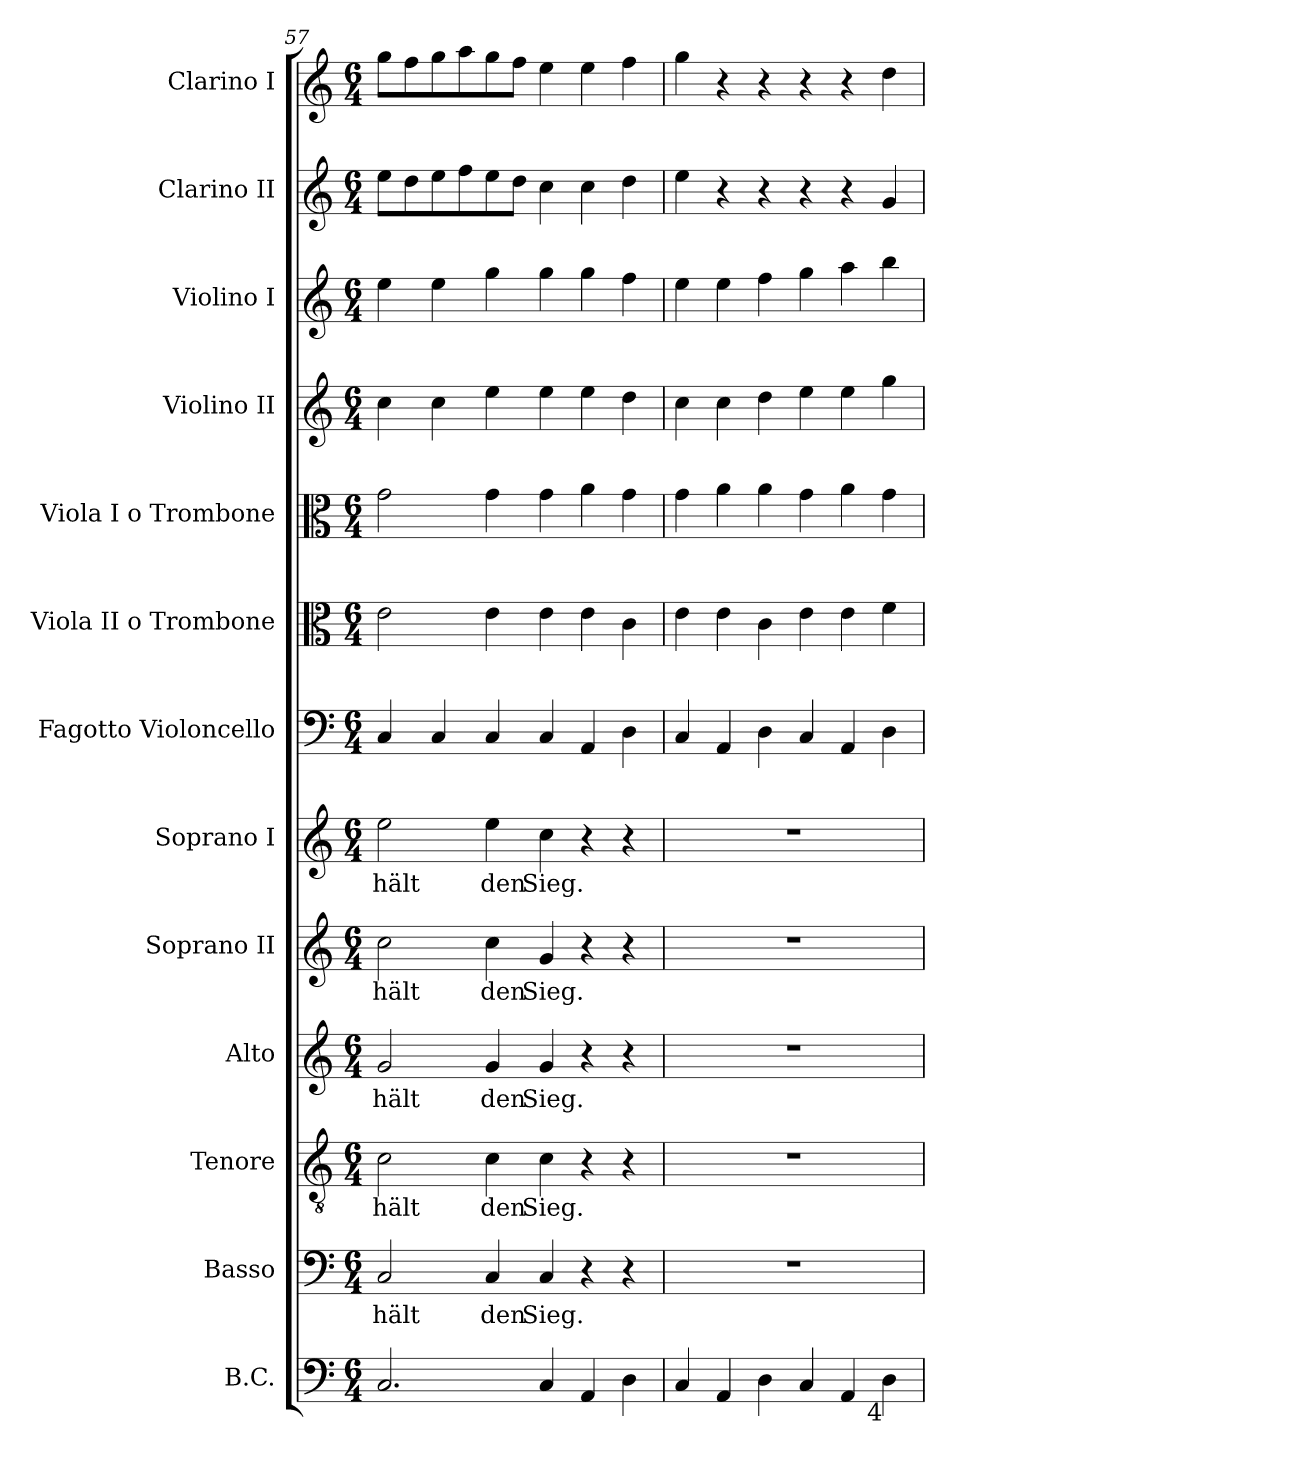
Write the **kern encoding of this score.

**kern	**kern	**text	**kern	**text	**kern	**text	**kern	**text	**kern	**text	**kern	**kern	**kern	**kern	**kern	**kern	**kern
*part13	*part12	*part12	*part11	*part11	*part10	*part10	*part9	*part9	*part8	*part8	*part7	*part6	*part5	*part4	*part3	*part2	*part1
*staff13	*staff12	*staff12	*staff11	*staff11	*staff10	*staff10	*staff9	*staff9	*staff8	*staff8	*staff7	*staff6	*staff5	*staff4	*staff3	*staff2	*staff1
*I"B.C.	*I"Basso	*	*I"Tenore	*	*I"Alto	*	*I"Soprano II	*	*I"Soprano I	*	*I"Fagotto Violoncello	*I"Viola II o Trombone	*I"Viola I o Trombone	*I"Violino II	*I"Violino I	*I"Clarino II	*I"Clarino I
*	*I'B.	*	*I'T.	*	*	*	*I'S.	*	*I'S.	*	*I'Fg.	*I'Vla.	*I'Vla.	*I'Vln. II	*I'Vln. I	*	*
*clefF4	*clefF4	*	*clefGv2	*	*clefG2	*	*clefG2	*	*clefG2	*	*clefF4	*clefC3	*clefC3	*clefG2	*clefG2	*clefG2	*clefG2
*	*	*	*ITrd7c12	*	*	*	*	*	*	*	*	*	*	*	*	*	*
*k[]	*k[]	*	*k[]	*	*k[]	*	*k[]	*	*k[]	*	*k[]	*k[]	*k[]	*k[]	*k[]	*k[]	*k[]
*C:	*C:	*	*C:	*	*C:	*	*C:	*	*C:	*	*C:	*C:	*C:	*C:	*C:	*C:	*C:
*M6/4	*M6/4	*	*M6/4	*	*M6/4	*	*M6/4	*	*M6/4	*	*M6/4	*M6/4	*M6/4	*M6/4	*M6/4	*M6/4	*M6/4
=57	=57	=57	=57	=57	=57	=57	=57	=57	=57	=57	=57	=57	=57	=57	=57	=57	=57
!	!	!LO:LY:b:color=#000000	!	!	!	!	!	!	!	!	!	!	!	!	!	!	!
!	!	!	!	!LO:LY:b:color=#000000	!	!	!	!	!	!	!	!	!	!	!	!	!
!	!	!	!	!	!	!LO:LY:b:color=#000000	!	!	!	!	!	!	!	!	!	!	!
!	!	!	!	!	!	!	!	!LO:LY:b:color=#000000	!	!	!	!	!	!	!	!	!
!	!	!	!	!	!	!	!	!	!	!LO:LY:b:color=#000000	!	!	!	!	!	!	!
2.Ci/	2Ci/	-hält	2Ci\	-hält	2gi/	-hält	2cci\	-hält	2eei\	-hält	4Ci/	2ei\	2gi\	4cci\	4eei\	8eei\L	8ggi\L
.	.	.	.	.	.	.	.	.	.	.	.	.	.	.	.	8ddi\	8ffi\
.	.	.	.	.	.	.	.	.	.	.	4Ci/	.	.	4cci\	4eei\	8eei\	8ggi\
.	.	.	.	.	.	.	.	.	.	.	.	.	.	.	.	8ffi\	8aai\
!	!	!LO:LY:b:color=#000000	!	!	!	!	!	!	!	!	!	!	!	!	!	!	!
!	!	!	!	!LO:LY:b:color=#000000	!	!	!	!	!	!	!	!	!	!	!	!	!
!	!	!	!	!	!	!LO:LY:b:color=#000000	!	!	!	!	!	!	!	!	!	!	!
!	!	!	!	!	!	!	!	!LO:LY:b:color=#000000	!	!	!	!	!	!	!	!	!
!	!	!	!	!	!	!	!	!	!	!LO:LY:b:color=#000000	!	!	!	!	!	!	!
.	4Ci/	den	4Ci\	den	4gi/	den	4cci\	den	4eei\	den	4Ci/	4ei\	4gi\	4eei\	4ggi\	8eei\	8ggi\
.	.	.	.	.	.	.	.	.	.	.	.	.	.	.	.	8ddi\J	8ffi\J
!	!	!LO:LY:b:color=#000000	!	!	!	!	!	!	!	!	!	!	!	!	!	!	!
!	!	!	!	!LO:LY:b:color=#000000	!	!	!	!	!	!	!	!	!	!	!	!	!
!	!	!	!	!	!	!LO:LY:b:color=#000000	!	!	!	!	!	!	!	!	!	!	!
!	!	!	!	!	!	!	!	!LO:LY:b:color=#000000	!	!	!	!	!	!	!	!	!
!	!	!	!	!	!	!	!	!	!	!LO:LY:b:color=#000000	!	!	!	!	!	!	!
4Ci/	4Ci/	Sieg.	4Ci\	Sieg.	4gi/	Sieg.	4gi/	Sieg.	4cci\	Sieg.	4Ci/	4ei\	4gi\	4eei\	4ggi\	4cci\	4eei\
4AAi/	4r	.	4r	.	4r	.	4r	.	4r	.	4AAi/	4ei\	4ai\	4eei\	4ggi\	4cci\	4eei\
4Di\	4r	.	4r	.	4r	.	4r	.	4r	.	4Di\	4ci\	4gi\	4ddi\	4ffi\	4ddi\	4ffi\
=58	=58	=58	=58	=58	=58	=58	=58	=58	=58	=58	=58	=58	=58	=58	=58	=58	=58
!	!LO:N:vis=1	!	!LO:N:vis=1	!	!LO:N:vis=1	!	!LO:N:vis=1	!	!LO:N:vis=1	!	!	!	!	!	!	!	!
4Ci/	1.r	.	1.r	.	1.r	.	1.r	.	1.r	.	4Ci/	4ei\	4gi\	4cci\	4eei\	4eei\	4ggi\
4AAi/	.	.	.	.	.	.	.	.	.	.	4AAi/	4ei\	4ai\	4cci\	4eei\	4r	4r
4Di\	.	.	.	.	.	.	.	.	.	.	4Di\	4ci\	4ai\	4ddi\	4ffi\	4r	4r
4Ci/	.	.	.	.	.	.	.	.	.	.	4Ci/	4ei\	4gi\	4eei\	4ggi\	4r	4r
4AAi/	.	.	.	.	.	.	.	.	.	.	4AAi/	4ei\	4ai\	4eei\	4aai\	4r	4r
!LO:TX:b:rj:t=4	!	!	!	!	!	!	!	!	!	!	!	!	!	!	!	!	!
4Di\	.	.	.	.	.	.	.	.	.	.	4Di\	4fi\	4gi\	4ggi\	4bbi\	4gi/	4ddi\
=	=	=	=	=	=	=	=	=	=	=	=	=	=	=	=	=	=
*-	*-	*-	*-	*-	*-	*-	*-	*-	*-	*-	*-	*-	*-	*-	*-	*-	*-
